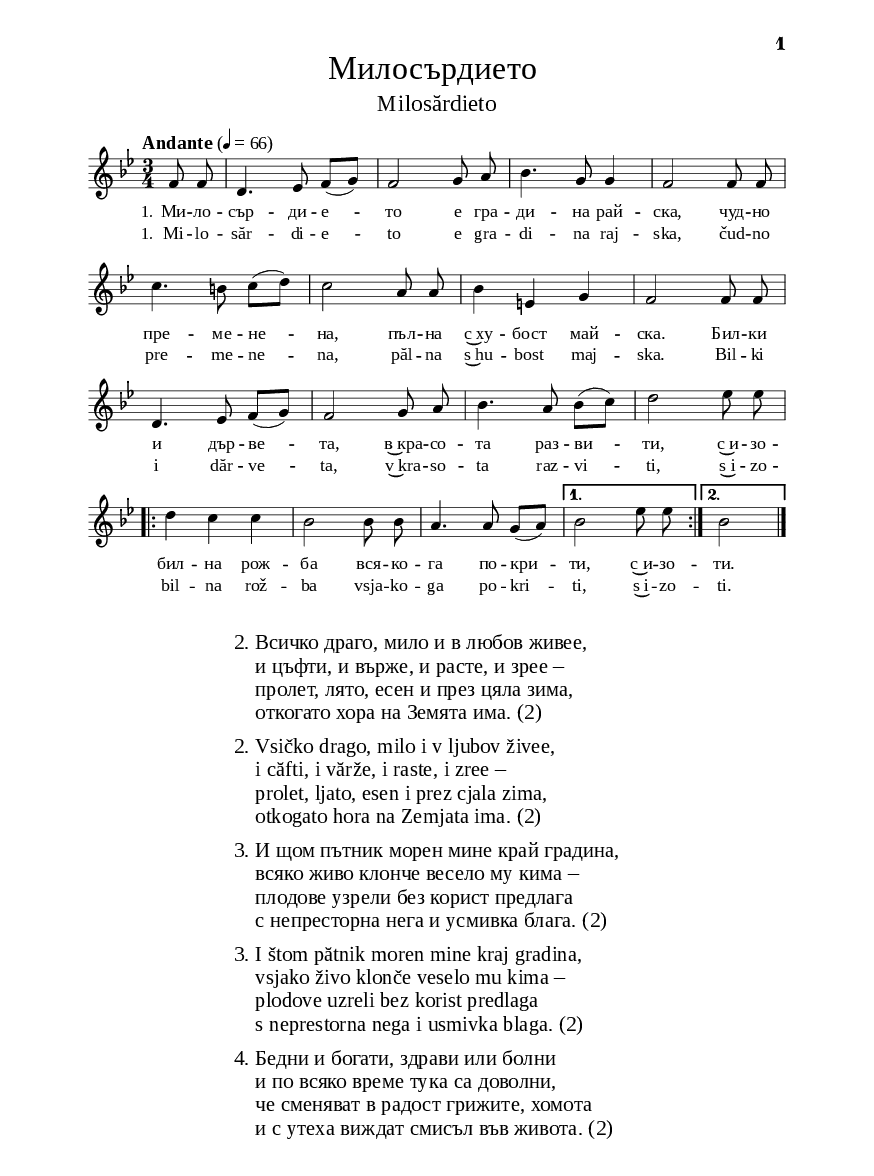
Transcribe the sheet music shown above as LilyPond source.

\version "2.24.4"

% include paper part and global functions
\include "include/globals.ily"

\bookpart {
  \label #'ref038
  \tocItem \markup "Милосърдието – Milosărdieto"
  \include "include/bookpart-paper.ily"
  \score {
    \include "include/score-layout.ily"

    \new Voice \absolute {
      \clef treble
      \key bes \major
      \time 3/4
      \tempoFunc "Andante" 4 "66"
      \autoBeamOff
      \partial 4
      \autoBeamOff
      f'8 f'8 | d'4. es'8 f' ([ g' ]) |  f'2 g'8 a' |  bes'4. g'8 g'4 |  f'2 f'8 f' \break |
      c''4. b'8 c'' ([ d'' ]) |c''2 a'8 a' | bes'4 e' g' | f'2 f'8 f' \break |
      d'4. es'8 f' ([ g' ]) | f'2 g'8 a' | bes'4. a'8 bes' ([ c'' ]) | d''2 es''8 es'' \break
      \repeat volta 2 {d''4 c'' c'' bes'2 bes'8 bes' | a'4. a'8 g' ( [a'] ) |}
      \alternative { { bes'2 es''8 es'' } {  bes'2 \bar "|." \break } }
    }

    \addlyrics {
      \set stanza = "1." Ми -- ло -- сър -- ди -- е -- то е гра -- ди -- на рай --
      ска, чуд -- но пре -- ме -- не -- на, пъл -- на
      с~ху -- бост май -- ска. Бил -- ки и дър -- ве --
      та, в~кра -- со -- та раз -- ви -- ти, с~и -- зо
      -- бил -- на рож -- ба вся -- ко -- га по -- кри
      -- ти, с~и -- зо -- ти.
    }


    \addlyrics {
       \set stanza = "1." Mi -- lo -- săr -- di -- e -- to e gra -- di -- na raj --
      ska, čud -- no pre -- me -- ne -- na, păl -- na
      s~hu -- bost maj -- ska. Bil -- ki i dăr -- ve --
      ta, v~kra -- so -- ta raz -- vi -- ti, s~i -- zo
      -- bil -- na rož -- ba vsja -- ko -- ga po -- kri
      -- ti, s~i -- zo -- ti.
    }


    \header {
      title = \titleFunc "Милосърдието " "Milosărdieto"
    }

    \midi{}

  } % score

  \markup \empty-two

  \markup \abs-fontsize #10 {
    \hspace #20
    \override #`(baseline-skip . ,bgCoupletBaselineSkip)
    \column {
      \line {2. Всичко драго, мило и в любов живее,}

      \line {"   "и цъфти, и върже, и расте, и зрее  –}

      \line {"   "пролет, лято, есен и през цяла зима,}

      \line {"   "откогато хора на Земята има. (2)}
      \vspace #0.5

      \line {2. Vsičko drago, milo i v ljubov živee,}

      \line {"   "i căfti, i vărže, i raste, i zree  –}

      \line {"   "prolet, ljato, esen i prez cjala zima,}

      \line {"   "otkogato hora na Zemjata ima. (2)}
      \vspace #0.5

      \line {3. И щом пътник морен мине край градина,}

      \line {"   "всяко живо клонче весело му кима –}

      \line {"   "плодове узрели без корист предлага}

      \line {"   "с непресторна нега и усмивка блага. (2)}
      \vspace #0.5
      \line {3. I štom pătnik moren mine kraj gradina,}

      \line {"   "vsjako živo klonče veselo mu kima –}

      \line {"   "plodove uzreli bez korist predlaga}

      \line {"   "s neprestorna nega i usmivka blaga. (2)}
      \vspace #0.5

      \line {4. Бедни и богати, здрави или болни }

      \line {"   "и по всяко време тука са доволни, }

      \line {"   "че сменяват в радост грижите, хомота }

      \line {"   " и с утеха виждат смисъл във живота. (2) }


    }


  } % markup

  \pageBreak

  \markup \fontsize #bgCoupletFontSize {
    \hspace #20
    \override #`(baseline-skip . ,bgCoupletBaselineSkip)
    \column {
      \line {4. Bedni i bogati, zdravi ili bolni }

      \line {"   "i po vsjako vreme tuka sa dovolni, }

      \line {"   "če smenjavat v radost grižite, homota }

      \line {"   " i s uteha viždat smisăl văv života. (2) }
      \vspace #0.5

      \line {5. Затуй, който дири истинска победа,}

      \line {"   "рай такъв прекрасен нека си отгледа!}

      \line {"   "Няма да се свърши щастие за него,}

      \line {"   "ще го благославят и Земя, и Небо. (2)}
      \vspace #0.5
      \line {5. Zatuj, kojto diri istinska pobeda,}

      \line {"   "raj takăv prekrasen neka si otgleda!}

      \line {"   "Njama da se svărši štastie za nego,}

      \line {"   "šte go blagoslavjat i Zemja, i Nebo. (2)}
    }


  } % markup


  \markup \vspace #3

  % include foreign translation(s) of the song
  \version "2.24.4"

\markup \fill-line { \fontsize #deTitleFontSize "Die Barmherzigkeit" }
\markup \null
\markup \null
\markup \abs-fontsize #10 {
  \fill-line {
  \override #`(baseline-skip . ,deCoupletBaselineSkip)

  \column {

    \line { 1. Die Barmherzigkeit ist ein Paradiesgarten, }

    \line { "   " wunderschön geschmückt, erfüllt von der Maienschönheit;  }

    \line { "   " Kräuter und Bäume in Schönheit entwickelt, }

    \line { "   " mit Früchten reichlich immerdar bedeckt. (2)  }
    \vspace #0.5

    \line { 2. Alles Wertvolle und Holde lebt in Liebe,  }

    \line { "   " blüht, bildet Frucht, gedeiht und reift. }

    \line { "   " Im Frühling, im Sommer, im Herbst }
    \line { "   "  und den ganzen Winter hindurch,  }

    \line { "   " seitdem es Menschen auf der Erde gibt. (2)}
    \vspace #0.5

    \line { 3. Und wenn ein müder Reisender am Garten vorbeikommt, }

    \line { "   " nickt ihm freundlich jedes kleine, lebendige Ästchen zu  }

    \line { "   " und bietet ihm uneigennützig die reifen Früchte }

    \line { "   " mit aufrichtiger Wonne und gütigem Lächeln dar. (2)}
    \vspace #0.5

    \line { 4. Arme und Reiche, Gesunde oder Kranke }

    \line { "   " sind zu jeder Zeit hier zufrieden,  }

    \line { "   " dass sie die Sorgen und das Joch in Freude verwandeln,  }

    \line { "   " getröstet den Sinn des Lebens sehen. (2)}
   \vspace #0.5

    \line { 5. Deshalb sollte jener, der nach dem wahren Sieg sucht, }

    \line { "   " solch ein wunderbares Paradies kultivieren.  }

    \line { "   " Das Glück wird für ihn nicht enden,  }

    \line { "   " Erde und Himmel werden ihn segnen. (2)}

  }
  }
}


} % bookpart
